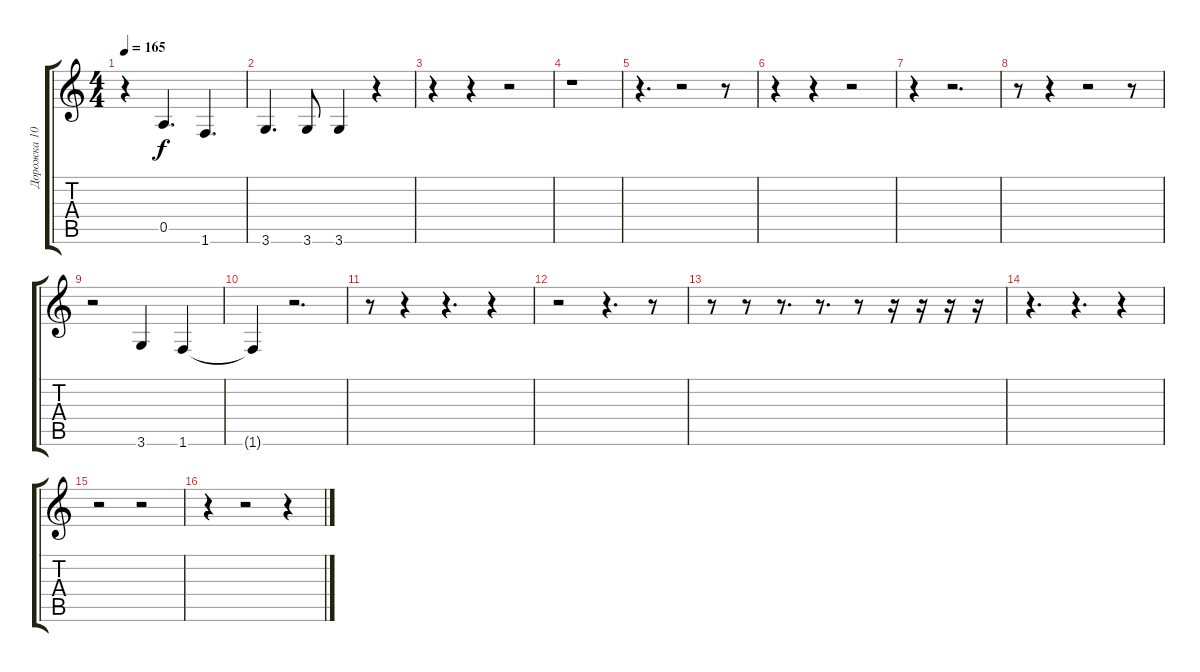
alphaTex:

\track ("Дорожка 10" "Дорожка 10") {instrument slapbass1}
\staff {score tabs}
\tuning (E4 B3 G3 D3 A2 E2) {hide}
\ts (4 4)
\tempo 165
\clef g2
\ks c
r.4{dy f} 0.5.4{d} 1.6.4{d} |
3.6.4{d} 3.6.8 3.6.4 r.4 |
r.4 r.4 r.2 |
r.1 |
r.4{d} r.2 r.8 |
r.4 r.4 r.2 |
r.4 r.2{d} |
r.8 r.4 r.2 r.8 |
r.2 3.6.4 1.6.4 |
1.6{t}.4 r.2{d} |
r.8 r.4 r.4{d} r.4 |
r.2 r.4{d} r.8 |
r.8 r.8 r.8{d} r.8{d} r.8 r.16 r.16 r.16 r.16 |
r.4{d} r.4{d} r.4 |
r.2 r.2 |
r.4 r.2 r.4
